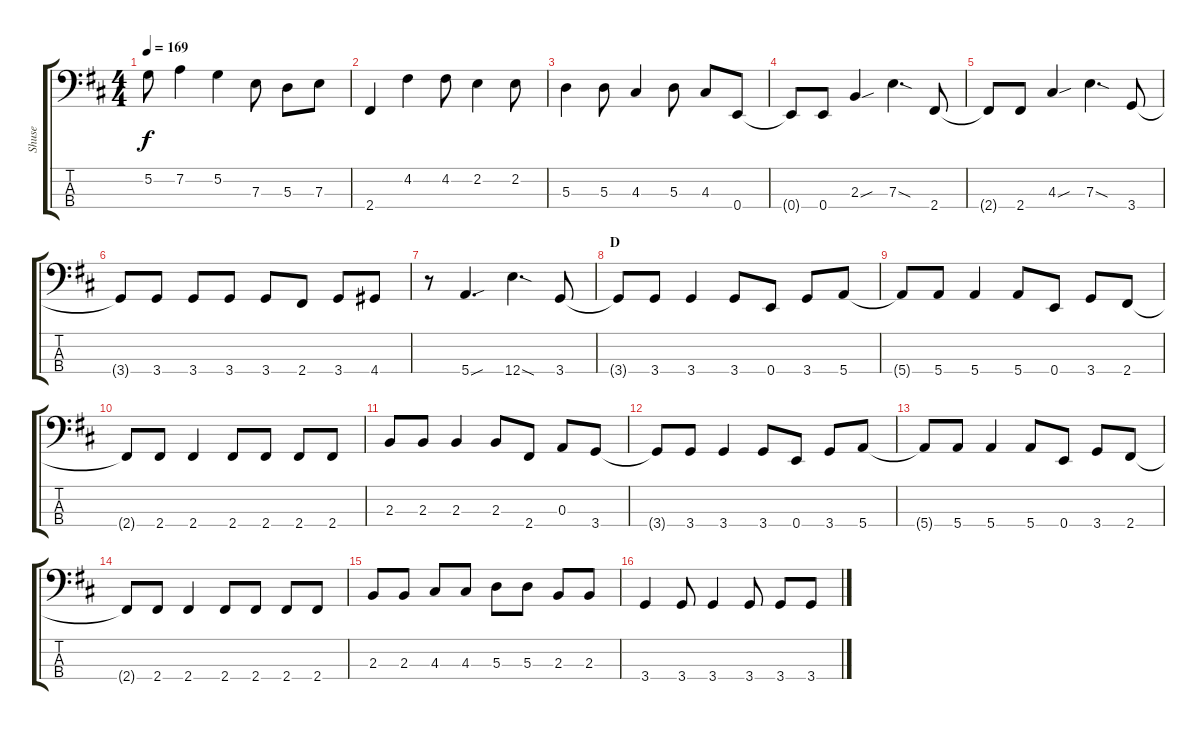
\track ("Shuse" "Shuse") {instrument electricbasspick}
\staff {score tabs}
\tuning (G2 D2 A1 E1) {hide}
\ts (4 4)
\tempo 169
\clef f4
\ks d
5.2.8{dy f} 7.2.4 5.2.4 7.3.8 5.3.8 7.3.8 |
2.4.4 4.2.4 4.2.8 2.2.4 2.2.8 |
5.3.4 5.3.8 4.3.4 5.3.8 4.3.8 0.4.8 |
0.4{t}.8 0.4.8 2.3{sou}.4 7.3{sod}.4{d} 2.4.8 |
2.4{t}.8 2.4.8 4.3{sou}.4 7.3{sod}.4{d} 3.4.8 |
3.4{t}.8 3.4.8 3.4.8 3.4.8 3.4.8 2.4.8 3.4.8 4.4.8 |
r.8 5.4{sou}.4{d} 12.4{sod}.4{d} 3.4.8 |
\section ("" "D")
3.4{t}.8 3.4.8 3.4.4 3.4.8 0.4.8 3.4.8 5.4.8 |
5.4{t}.8 5.4.8 5.4.4 5.4.8 0.4.8 3.4.8 2.4.8 |
2.4{t}.8 2.4.8 2.4.4 2.4.8 2.4.8 2.4.8 2.4.8 |
2.3.8 2.3.8 2.3.4 2.3.8 2.4.8 0.3.8 3.4.8 |
3.4{t}.8 3.4.8 3.4.4 3.4.8 0.4.8 3.4.8 5.4.8 |
5.4{t}.8 5.4.8 5.4.4 5.4.8 0.4.8 3.4.8 2.4.8 |
2.4{t}.8 2.4.8 2.4.4 2.4.8 2.4.8 2.4.8 2.4.8 |
2.3.8 2.3.8 4.3.8 4.3.8 5.3.8 5.3.8 2.3.8 2.3.8 |
3.4.4 3.4.8 3.4.4 3.4.8 3.4.8 3.4.8
